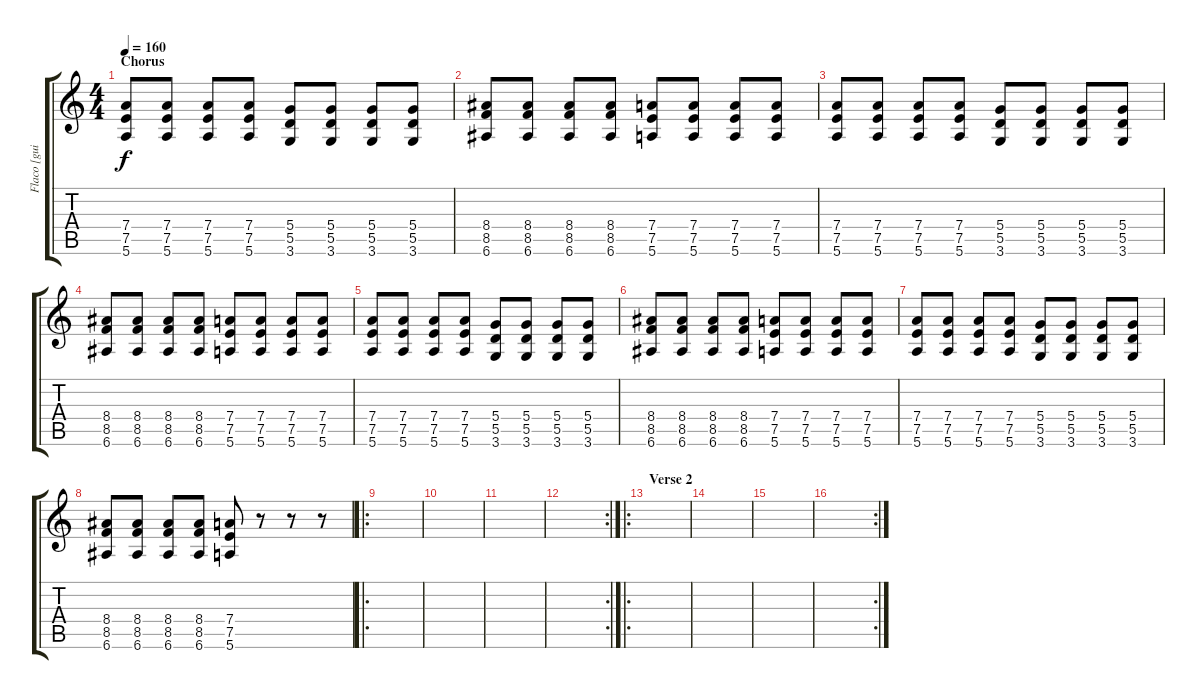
\track ("Flaco [guitar]" "Flaco [gui") {instrument distortionguitar}
\staff {score tabs}
\tuning (E4 B3 G3 D3 A2 E2) {hide}
\ts (4 4)
\section ("" "Chorus")
\tempo 160
\clef g2
\ks c
(7.4 7.5 5.6).8{dy f} (7.4 7.5 5.6).8 (7.4 7.5 5.6).8 (7.4 7.5 5.6).8 (5.4 5.5 3.6).8 (5.4 5.5 3.6).8 (5.4 5.5 3.6).8 (5.4 5.5 3.6).8 |
(8.4 8.5 6.6).8 (8.4 8.5 6.6).8 (8.4 8.5 6.6).8 (8.4 8.5 6.6).8 (7.4 7.5 5.6).8 (7.4 7.5 5.6).8 (7.4 7.5 5.6).8 (7.4 7.5 5.6).8 |
(7.4 7.5 5.6).8 (7.4 7.5 5.6).8 (7.4 7.5 5.6).8 (7.4 7.5 5.6).8 (5.4 5.5 3.6).8 (5.4 5.5 3.6).8 (5.4 5.5 3.6).8 (5.4 5.5 3.6).8 |
(8.4 8.5 6.6).8 (8.4 8.5 6.6).8 (8.4 8.5 6.6).8 (8.4 8.5 6.6).8 (7.4 7.5 5.6).8 (7.4 7.5 5.6).8 (7.4 7.5 5.6).8 (7.4 7.5 5.6).8 |
(7.4 7.5 5.6).8 (7.4 7.5 5.6).8 (7.4 7.5 5.6).8 (7.4 7.5 5.6).8 (5.4 5.5 3.6).8 (5.4 5.5 3.6).8 (5.4 5.5 3.6).8 (5.4 5.5 3.6).8 |
(8.4 8.5 6.6).8 (8.4 8.5 6.6).8 (8.4 8.5 6.6).8 (8.4 8.5 6.6).8 (7.4 7.5 5.6).8 (7.4 7.5 5.6).8 (7.4 7.5 5.6).8 (7.4 7.5 5.6).8 |
(7.4 7.5 5.6).8 (7.4 7.5 5.6).8 (7.4 7.5 5.6).8 (7.4 7.5 5.6).8 (5.4 5.5 3.6).8 (5.4 5.5 3.6).8 (5.4 5.5 3.6).8 (5.4 5.5 3.6).8 |
(8.4 8.5 6.6).8 (8.4 8.5 6.6).8 (8.4 8.5 6.6).8 (8.4 8.5 6.6).8 (7.4 7.5 5.6).8 r.8 r.8 r.8 |
\ro
|
|
|
\rc 2
|
\ro
\section ("" "Verse 2")
|
|
|
\rc 2
